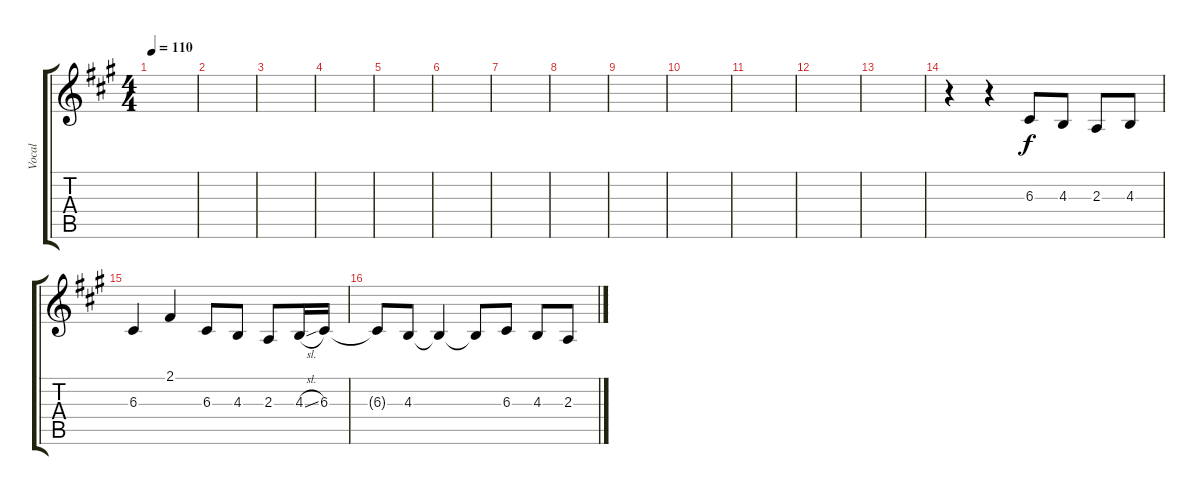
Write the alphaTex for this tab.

\track ("Vocal" "Vocal") {instrument clarinet}
\staff {score tabs}
\tuning (E4 B3 G3 D3 A2 E2) {hide}
\ts (4 4)
\tempo 110
\clef g2
\ks a
|
|
|
|
\ks f#minor
|
|
|
|
|
|
|
|
|
r.4 r.4 6.3.8 4.3.8 2.3.8 4.3.8 |
\ks a
6.3.4 2.1.4 6.3.8 4.3.8 2.3.8 4.3{sl}.16 6.3.16 |
6.3{t}.8 4.3.8 4.3{t}.4 4.3{t}.8 6.3.8 4.3.8 2.3.8
